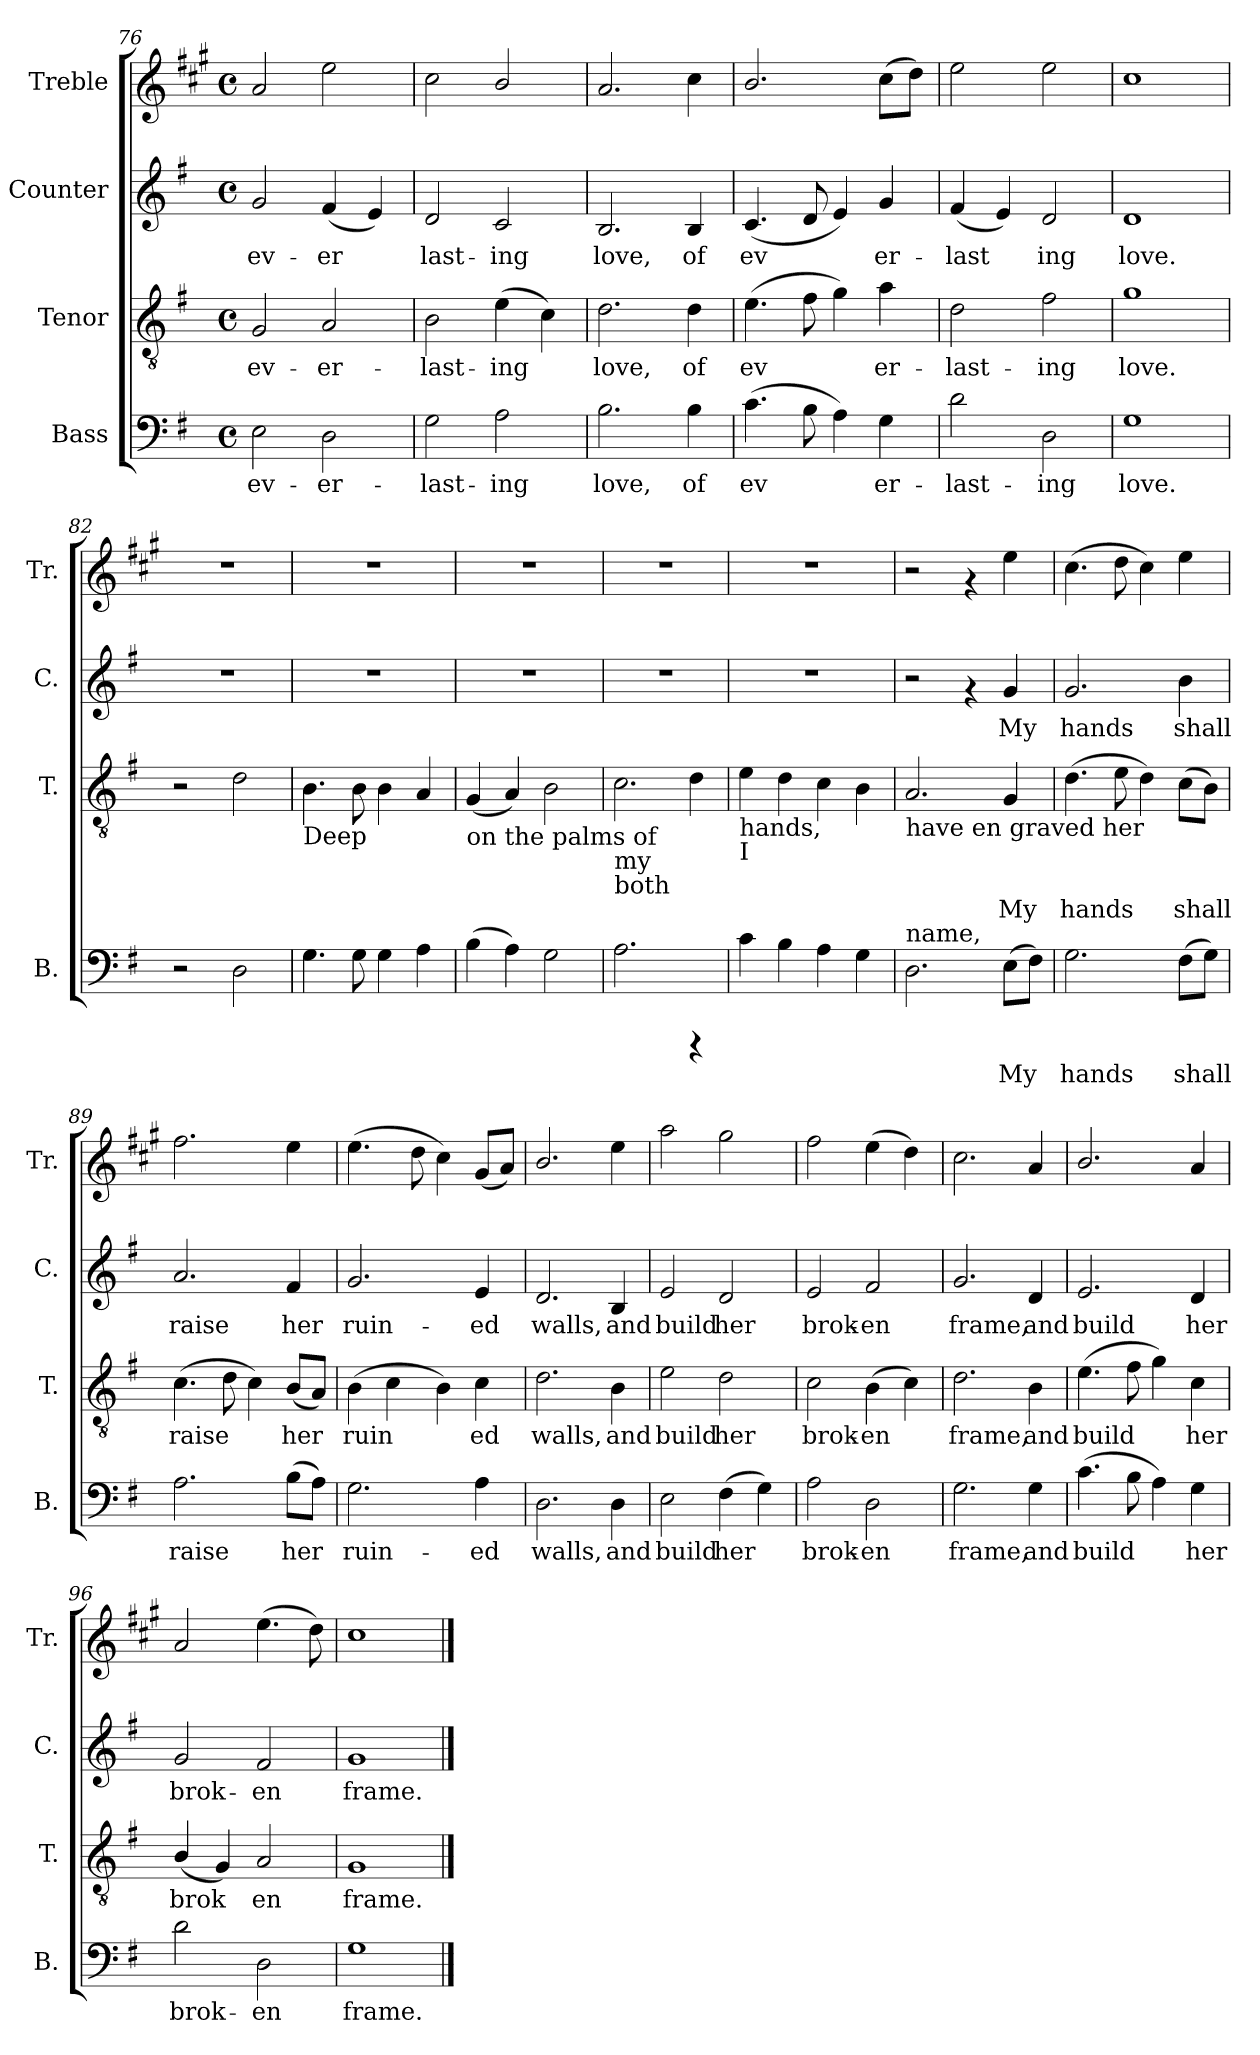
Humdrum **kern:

**kern	**text	**kern	**text	**kern	**text	**kern
*part4	*part4	*part3	*part3	*part2	*part2	*part1
*staff4	*staff4	*staff3	*staff3	*staff2	*staff2	*staff1
*I"Bass	*	*I"Tenor	*	*I"Counter	*	*I"Treble
*I'B.	*	*I'T.	*	*I'C.	*	*I'Tr.
*clefF4	*	*clefGv2	*	*clefG2	*	*clefG2
*	*	*	*	*	*	*ITrd1c2
*k[f#]	*	*k[f#]	*	*k[f#]	*	*k[f#]
*G:	*	*G:	*	*G:	*	*G:
*M4/4	*	*M4/4	*	*M4/4	*	*M4/4
*met(c)	*	*met(c)	*	*met(c)	*	*met(c)
=76	=76	=76	=76	=76	=76	=76
!	!LO:LY:a:cj	!	!LO:LY:a:cj	!	!LO:LY:b:cj	!
2E\	ev-	2G/	ev-	2g/	ev-	2g/
!	!LO:LY:a:cj	!	!LO:LY:a:cj	!	!LO:LY:b:cj	!
2D\	-er-	2A/	-er-	(<4f#/	-er-	2dd\
!	!	!	!	!	!LO:LY:b:cj	!
.	.	.	.	4e/)	--	.
=77	=77	=77	=77	=77	=77	=77
!	!LO:LY:a:cj	!	!LO:LY:a:cj	!	!LO:LY:b:cj	!
2G\	-last-	2B\	-last-	2d/	-last-	2b\
!	!LO:LY:a:cj	!	!LO:LY:a:cj	!	!LO:LY:b:cj	!
2A\	-ing	(>4e\	-ing	2c/	-ing	2a/
!	!	!	!LO:LY:a:cj	!	!	!
.	.	4c\)	.	.	.	.
=78	=78	=78	=78	=78	=78	=78
!	!LO:LY:a:cj	!	!LO:LY:a:cj	!	!LO:LY:b:cj	!
2.B\	love,	2.d\	love,	2.B/	love,	2.g/
!	!LO:LY:a:cj	!	!LO:LY:a:cj	!	!LO:LY:b:cj	!
4B\	of	4d\	of	4B/	of	4b\
=79	=79	=79	=79	=79	=79	=79
!	!LO:LY:a:cj	!	!LO:LY:a:cj	!	!LO:LY:b:cj	!
(>4.c\	ev-	(>4.e\	ev-	(<4.c/	ev-	2.a/
!	!LO:LY:a:cj	!	!LO:LY:a:cj	!	!LO:LY:b:cj	!
8B\	--	8f#\	--	8d/	--	.
!	!LO:LY:a:cj	!	!LO:LY:a:cj	!	!LO:LY:b:cj	!
4A\)	--	4g\)	--	4e/)	--	.
!	!LO:LY:a:cj	!	!LO:LY:a:cj	!	!LO:LY:b:cj	!
4G\	-er-	4a\	-er-	4g/	-er-	(>8b\L
.	.	.	.	.	.	8cc\J)
=80	=80	=80	=80	=80	=80	=80
!	!LO:LY:a:cj	!	!LO:LY:a:cj	!	!LO:LY:b:cj	!
2d\	-last-	2d\	-last-	(<4f#/	-last-	2dd\
!	!	!	!	!	!LO:LY:b:cj	!
.	.	.	.	4e/)	--	.
!	!LO:LY:a:cj	!	!LO:LY:a:cj	!	!LO:LY:b:cj	!
2D\	-ing	2f#\	-ing	2d/	-ing	2dd\
!!LO:LB:g=z
=81	=81	=81	=81	=81	=81	=81
!	!LO:LY:a:cj	!	!LO:LY:a:cj	!	!LO:LY:b:cj	!
1G	love.	1g	love.	1d	love.	1b
=82	=82	=82	=82	=82	=82	=82
2r	.	2r	.	1r	.	1r
!	!LO:LY:a:cj	!	!LO:LY:a:cj	!	!	!
2D\	.	2d\	.	.	.	.
=83	=83	=83	=83	=83	=83	=83
!	!	!LO:TX:b:t=Deep	!	!	!	!
!	!LO:LY:a:cj	!	!LO:LY:a:cj	!	!	!
4.G\	.	4.B\	.	1r	.	1r
!	!LO:LY:a:cj	!	!LO:LY:a:cj	!	!	!
8G\	.	8B\	.	.	.	.
!	!LO:LY:a:cj	!	!LO:LY:a:cj	!	!	!
4G\	.	4B\	.	.	.	.
!	!LO:LY:a:cj	!	!LO:LY:a:cj	!	!	!
4A\	.	4A/	.	.	.	.
=84	=84	=84	=84	=84	=84	=84
!	!	!LO:TX:b:t=on the palms of	!	!	!	!
!	!LO:LY:a:cj	!	!LO:LY:a:cj	!	!	!
(>4B\	.	(<4G/	.	1r	.	1r
!	!LO:LY:a:cj	!	!LO:LY:a:cj	!	!	!
4A\)	.	4A/)	.	.	.	.
!	!LO:LY:a:cj	!	!LO:LY:a:cj	!	!	!
2G\	.	2B\	.	.	.	.
=85	=85	=85	=85	=85	=85	=85
!	!	!LO:TX:b:t=my	!	!	!	!
!	!	!LO:TX:b:t=both	!	!	!	!
!	!LO:LY:a:cj	!	!LO:LY:a:cj	!	!	!
2.A\	.	2.c\	.	1r	.	1r
!	!	!	!LO:LY:a:cj	!	!	!
4rCCC	.	4d\	.	.	.	.
=86	=86	=86	=86	=86	=86	=86
!	!	!LO:TX:b:t=hands,	!	!	!	!
!	!	!LO:TX:b:t=I	!	!	!	!
!	!LO:LY:a:cj	!	!LO:LY:a:cj	!	!	!
4c\	.	4e\	.	1r	.	1r
!	!LO:LY:a:cj	!	!LO:LY:a:cj	!	!	!
4B\	.	4d\	.	.	.	.
!	!LO:LY:a:cj	!	!LO:LY:a:cj	!	!	!
4A\	.	4c\	.	.	.	.
!	!LO:LY:a:cj	!	!LO:LY:a:cj	!	!	!
4G\	.	4B\	.	.	.	.
!!LO:PB:g=z
=87	=87	=87	=87	=87	=87	=87
!	!	!LO:TX:b:t=have en graved her	!	!	!	!
!LO:TX:a:t=name,	!	!	!	!	!	!
!	!LO:LY:a:cj	!	!LO:LY:a:cj	!	!	!
2.D\	.	2.A/	.	2r	.	2r
.	.	.	.	4rf	.	4rf
!	!LO:LY:a:cj	!	!LO:LY:a:cj	!	!LO:LY:b:cj	!
(>8E\L	My	4G/	My	4g/	My	4dd\
!	!LO:LY:a:cj	!	!	!	!	!
8F#\J)	.	.	.	.	.	.
=88	=88	=88	=88	=88	=88	=88
!	!LO:LY:a:cj	!	!LO:LY:a:cj	!	!LO:LY:b:cj	!
2.G\	hands	(>4.d\	hands	2.g/	hands	(>4.b\
!	!	!	!LO:LY:a:cj	!	!	!
.	.	8e\	.	.	.	8cc\
!	!	!	!LO:LY:a:cj	!	!	!
.	.	4d\)	.	.	.	4b\)
!	!LO:LY:a:cj	!	!LO:LY:a:cj	!	!LO:LY:b:cj	!
(>8F#\L	shall	(>8c\L	shall	4b\	shall	4dd\
!	!LO:LY:a:cj	!	!LO:LY:a:cj	!	!	!
8G\J)	.	8B\J)	.	.	.	.
=89	=89	=89	=89	=89	=89	=89
!	!LO:LY:a:cj	!	!LO:LY:a:cj	!	!LO:LY:b:cj	!
2.A\	raise	(>4.c\	raise	2.a/	raise	2.ee\
!	!	!	!LO:LY:a:cj	!	!	!
.	.	8d\	.	.	.	.
!	!	!	!LO:LY:a:cj	!	!	!
.	.	4c\)	.	.	.	.
!	!LO:LY:a:cj	!	!LO:LY:a:cj	!	!LO:LY:b:cj	!
(>8B\L	her	(<8B/L	her	4f#/	her	4dd\
!	!LO:LY:a:cj	!	!LO:LY:a:cj	!	!	!
8A\J)	.	8A/J)	.	.	.	.
=90	=90	=90	=90	=90	=90	=90
!	!LO:LY:a:cj	!	!LO:LY:a:cj	!	!LO:LY:b:cj	!
2.G\	ruin-	(>4B\	ruin-	2.g/	ruin-	(>4.dd\
!	!	!	!LO:LY:a:cj	!	!	!
.	.	4c\	--	.	.	.
.	.	.	.	.	.	8cc\
!	!	!	!LO:LY:a:cj	!	!	!
.	.	4B\)	--	.	.	4b\)
!	!LO:LY:a:cj	!	!LO:LY:a:cj	!	!LO:LY:b:cj	!
4A\	-ed	4c\	-ed	4e/	-ed	(<8f#/L
.	.	.	.	.	.	8g/J)
=91	=91	=91	=91	=91	=91	=91
!	!LO:LY:a:cj	!	!LO:LY:a:cj	!	!LO:LY:b:cj	!
2.D\	walls,	2.d\	walls,	2.d/	walls,	2.a/
!	!LO:LY:a:cj	!	!LO:LY:a:cj	!	!LO:LY:b:cj	!
4D\	and	4B\	and	4B/	and	4dd\
=92	=92	=92	=92	=92	=92	=92
!	!LO:LY:a:cj	!	!LO:LY:a:cj	!	!LO:LY:b:cj	!
2E\	build	2e\	build	2e/	build	2gg\
!	!LO:LY:a:cj	!	!LO:LY:a:cj	!	!LO:LY:b:cj	!
(>4F#\	her	2d\	her	2d/	her	2ff#\
!	!LO:LY:a:cj	!	!	!	!	!
4G\)	.	.	.	.	.	.
!!LO:LB:g=z
=93	=93	=93	=93	=93	=93	=93
!	!LO:LY:a:cj	!	!LO:LY:a:cj	!	!LO:LY:b:cj	!
2A\	brok-	2c\	brok-	2e/	brok-	2ee\
!	!LO:LY:a:cj	!	!LO:LY:a:cj	!	!LO:LY:b:cj	!
2D\	-en	(>4B\	-en	2f#/	-en	(>4dd\
!	!	!	!LO:LY:a:cj	!	!	!
.	.	4c\)	.	.	.	4cc\)
=94	=94	=94	=94	=94	=94	=94
!	!LO:LY:a:cj	!	!LO:LY:a:cj	!	!LO:LY:b:cj	!
2.G\	frame,	2.d\	frame,	2.g/	frame,	2.b\
!	!LO:LY:a:cj	!	!LO:LY:a:cj	!	!LO:LY:b:cj	!
4G\	and	4B\	and	4d/	and	4g/
=95	=95	=95	=95	=95	=95	=95
!	!LO:LY:a:cj	!	!LO:LY:a:cj	!	!LO:LY:b:cj	!
(>4.c\	build	(>4.e\	build	2.e/	build	2.a/
!	!LO:LY:a:cj	!	!LO:LY:a:cj	!	!	!
8B\	.	8f#\	.	.	.	.
!	!LO:LY:a:cj	!	!LO:LY:a:cj	!	!	!
4A\)	.	4g\)	.	.	.	.
!	!LO:LY:a:cj	!	!LO:LY:a:cj	!	!LO:LY:b:cj	!
4G\	her	4c\	her	4d/	her	4g/
=96	=96	=96	=96	=96	=96	=96
!	!LO:LY:a:cj	!	!LO:LY:a:cj	!	!LO:LY:b:cj	!
2d\	brok-	(<4B/	brok-	2g/	brok-	2g/
!	!	!	!LO:LY:a:cj	!	!	!
.	.	4G/)	--	.	.	.
!	!LO:LY:a:cj	!	!LO:LY:a:cj	!	!LO:LY:b:cj	!
2D\	-en	2A/	-en	2f#/	-en	(>4.dd\
.	.	.	.	.	.	8cc\)
=97	=97	=97	=97	=97	=97	=97
!	!LO:LY:a:cj	!	!LO:LY:a:cj	!	!LO:LY:b:cj	!
1G	frame.	1G	frame.	1g	frame.	1b
==	==	==	==	==	==	==
*-	*-	*-	*-	*-	*-	*-
